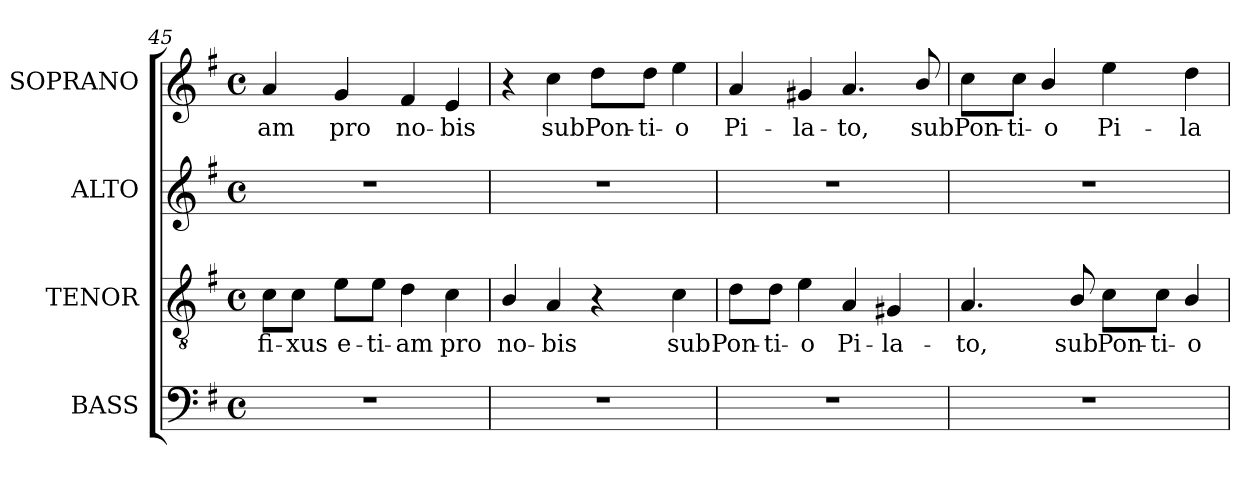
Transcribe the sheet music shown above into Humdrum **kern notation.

**kern	**kern	**text	**kern	**kern	**text
*part4	*part3	*part3	*part2	*part1	*part1
*staff4	*staff3	*staff3	*staff2	*staff1	*staff1
*I"BASS	*I"TENOR	*	*I"ALTO	*I"SOPRANO	*
*I'B.	*I'T.	*	*I'A.	*I'S.	*
*clefF4	*clefGv2	*	*clefG2	*clefG2	*
*	*ITrd7c12	*	*	*	*
*k[f#]	*k[f#]	*	*k[f#]	*k[f#]	*
*G:	*G:	*	*G:	*G:	*
*M4/4	*M4/4	*	*M4/4	*M4/4	*
*met(c)	*met(c)	*	*met(c)	*met(c)	*
=45	=45	=45	=45	=45	=45
!	!	!LO:LY:b:color=#000000	!	!	!
!	!	!	!	!	!LO:LY:b:color=#000000
1r	8Ci\L	-fi-	1r	4ai/	-am
!	!	!LO:LY:b:color=#000000	!	!	!
.	8Ci\J	-xus	.	.	.
!	!	!LO:LY:b:color=#000000	!	!	!
!	!	!	!	!	!LO:LY:b:color=#000000
.	8Ei\L	e-	.	4gi/	pro
!	!	!LO:LY:b:color=#000000	!	!	!
.	8Ei\J	-ti-	.	.	.
!	!	!LO:LY:b:color=#000000	!	!	!
!	!	!	!	!	!LO:LY:b:color=#000000
.	4Di\	-am	.	4f#i/	no-
!	!	!LO:LY:b:color=#000000	!	!	!
!	!	!	!	!	!LO:LY:b:color=#000000
.	4Ci\	pro	.	4ei/	-bis
=46	=46	=46	=46	=46	=46
!	!	!LO:LY:b:color=#000000	!	!	!
1r	4BBi/	no-	1r	4r	.
!	!	!LO:LY:b:color=#000000	!	!	!
!	!	!	!	!	!LO:LY:b:color=#000000
.	4AAi/	-bis	.	4cci\	sub
!	!	!	!	!	!LO:LY:b:color=#000000
.	4r	.	.	8ddi\L	Pon-
!	!	!	!	!	!LO:LY:b:color=#000000
.	.	.	.	8ddi\J	-ti-
!	!	!LO:LY:b:color=#000000	!	!	!
!	!	!	!	!	!LO:LY:b:color=#000000
.	4Ci\	sub	.	4eei\	-o
=47	=47	=47	=47	=47	=47
!	!	!LO:LY:b:color=#000000	!	!	!
!	!	!	!	!	!LO:LY:b:color=#000000
1r	8Di\L	Pon-	1r	4ai/	Pi-
!	!	!LO:LY:b:color=#000000	!	!	!
.	8Di\J	-ti-	.	.	.
!	!	!LO:LY:b:color=#000000	!	!	!
!	!	!	!	!	!LO:LY:b:color=#000000
.	4Ei\	-o	.	4g#Xi/	-la-
!	!	!LO:LY:b:color=#000000	!	!	!
!	!	!	!	!	!LO:LY:b:color=#000000
.	4AAi/	Pi-	.	4.ai/	-to,
!	!	!LO:LY:b:color=#000000	!	!	!
.	4GG#Xi/	-la-	.	.	.
!	!	!	!	!	!LO:LY:b:color=#000000
.	.	.	.	8bi/	sub
=48	=48	=48	=48	=48	=48
!	!	!LO:LY:b:color=#000000	!	!	!
!	!	!	!	!	!LO:LY:b:color=#000000
1r	4.AAi/	-to,	1r	8cci\L	Pon-
!	!	!	!	!	!LO:LY:b:color=#000000
.	.	.	.	8cci\J	-ti-
!	!	!	!	!	!LO:LY:b:color=#000000
.	.	.	.	4bi/	-o
!	!	!LO:LY:b:color=#000000	!	!	!
.	8BBi/	sub	.	.	.
!	!	!LO:LY:b:color=#000000	!	!	!
!	!	!	!	!	!LO:LY:b:color=#000000
.	8Ci\L	Pon-	.	4eei\	Pi-
!	!	!LO:LY:b:color=#000000	!	!	!
.	8Ci\J	-ti-	.	.	.
!	!	!LO:LY:b:color=#000000	!	!	!
!	!	!	!	!	!LO:LY:b:color=#000000
.	4BBi/	-o	.	4ddi\	-la-
=	=	=	=	=	=
*-	*-	*-	*-	*-	*-
